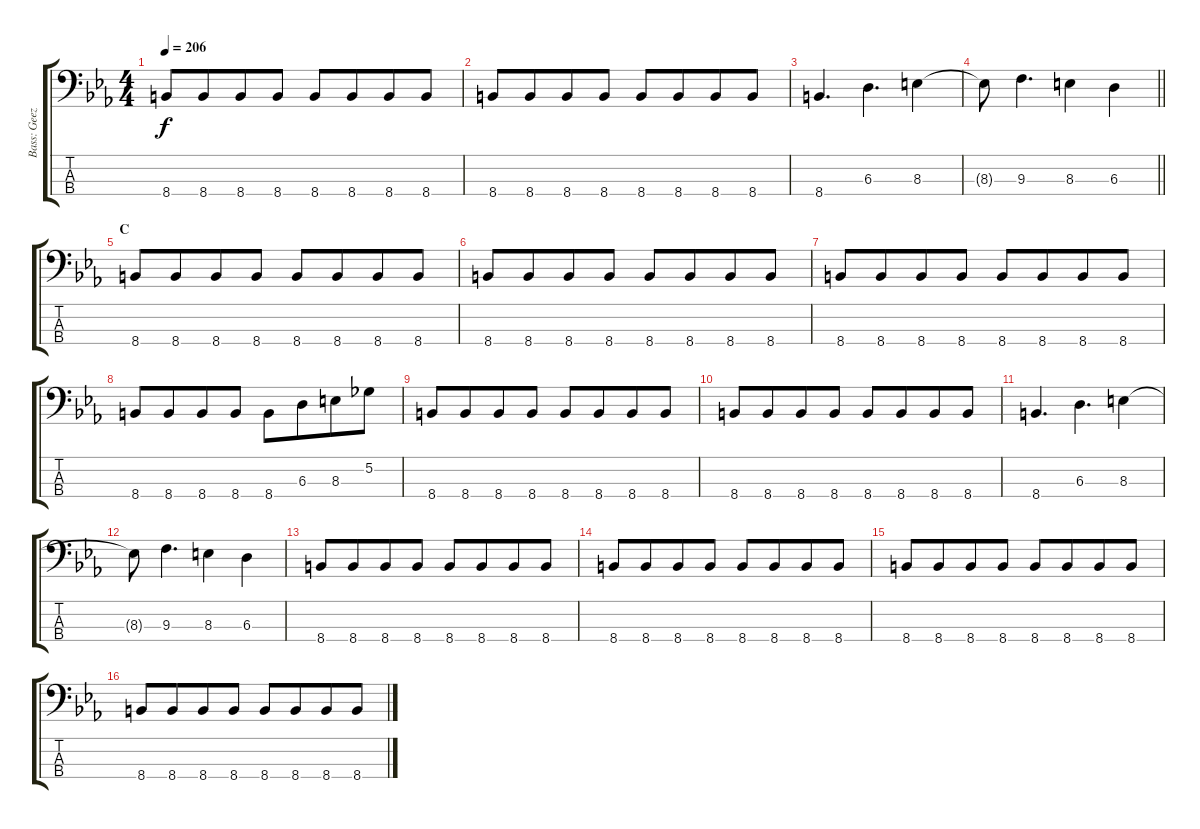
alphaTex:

\track ("Bass: Geezer" "Bass: Geez") {instrument electricbassfinger}
\staff {score tabs}
\tuning (Gb2 Db2 Ab1 Eb1) {hide}
\ts (4 4)
\tempo 206
\clef f4
\ks eb
8.4.8{dy f} 8.4.8{beam merge} 8.4.8 8.4.8 8.4.8 8.4.8{beam merge} 8.4.8 8.4.8 |
8.4.8 8.4.8{beam merge} 8.4.8 8.4.8 8.4.8 8.4.8{beam merge} 8.4.8 8.4.8 |
8.4.4{d} 6.3.4{d beam merge} 8.3.4 |
\barLineRight lightlight
8.3{t}.8 9.3.4{d} 8.3.4 6.3.4 |
\section ("" "C")
8.4.8 8.4.8{beam merge} 8.4.8 8.4.8 8.4.8 8.4.8{beam merge} 8.4.8 8.4.8 |
8.4.8 8.4.8{beam merge} 8.4.8 8.4.8 8.4.8 8.4.8{beam merge} 8.4.8 8.4.8 |
8.4.8 8.4.8{beam merge} 8.4.8 8.4.8 8.4.8 8.4.8{beam merge} 8.4.8 8.4.8 |
8.4.8 8.4.8{beam merge} 8.4.8 8.4.8 8.4.8 6.3.8{beam merge} 8.3.8 5.2.8 |
8.4.8 8.4.8{beam merge} 8.4.8 8.4.8 8.4.8 8.4.8{beam merge} 8.4.8 8.4.8 |
8.4.8 8.4.8{beam merge} 8.4.8 8.4.8 8.4.8 8.4.8{beam merge} 8.4.8 8.4.8 |
8.4.4{d} 6.3.4{d beam merge} 8.3.4 |
8.3{t}.8 9.3.4{d} 8.3.4 6.3.4 |
8.4.8 8.4.8{beam merge} 8.4.8 8.4.8 8.4.8 8.4.8{beam merge} 8.4.8 8.4.8 |
8.4.8 8.4.8{beam merge} 8.4.8 8.4.8 8.4.8 8.4.8{beam merge} 8.4.8 8.4.8 |
8.4.8 8.4.8{beam merge} 8.4.8 8.4.8 8.4.8 8.4.8{beam merge} 8.4.8 8.4.8 |
8.4.8 8.4.8{beam merge} 8.4.8 8.4.8 8.4.8 8.4.8{beam merge} 8.4.8 8.4.8
